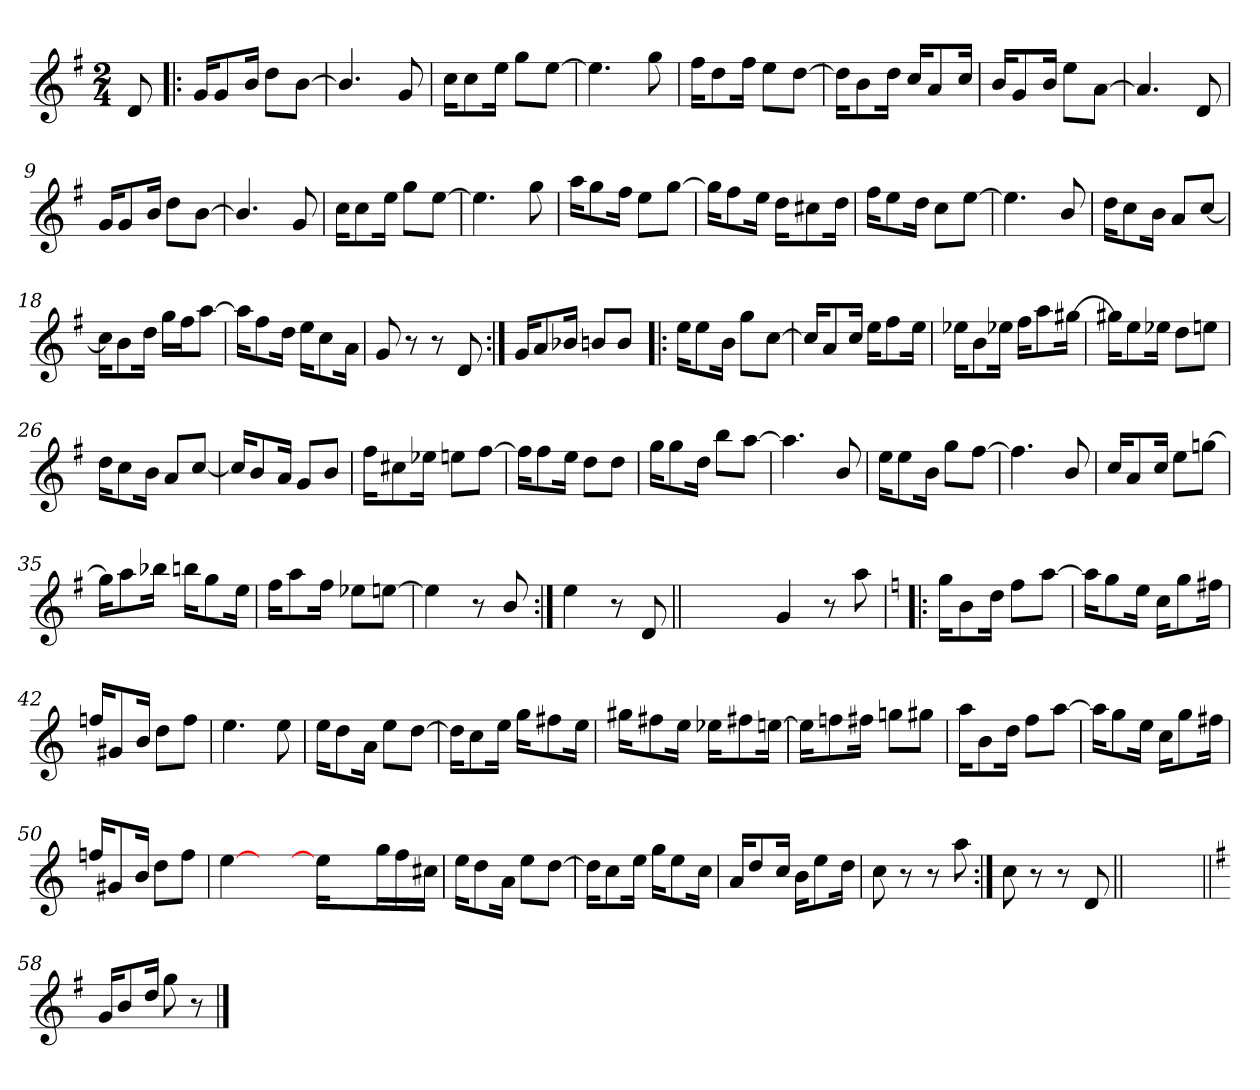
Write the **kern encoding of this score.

**kern
*part1
*staff1
*clefG2
*k[f#]
*G:
*M2/4
=
8d/
=1!|:
16g/KL
8g/
16b/Jk
8dd\L
[8b\J
=2
4.b/]
8g/
=3
16cc\KL
8cc\
16ee\Jk
8gg\L
[8ee\J
=4
4.ee\]
8gg\
!!LO:LB:g=z
=5
16ff#\KL
8dd\
16ff#\Jk
8ee\L
[8dd\J
=6
16dd\KL]
8b\
16dd\Jk
16cc/KL
8a/
16cc/Jk
=7
16b/KL
8g/
16b/Jk
8ee\L
[8a\J
=8
4.a/]
8d/
=9
16g/KL
8g/
16b/Jk
8dd\L
[8b\J
!!LO:LB:g=z
=10
4.b/]
8g/
=11
16cc\KL
8cc\
16ee\Jk
8gg\L
[8ee\J
=12
4.ee\]
8gg\
=13
16aa\KL
8gg\
16ff#\Jk
8ee\L
[8gg\J
=14
16gg\KL]
8ff#\
16ee\Jk
16dd\KL
8cc#X\
16dd\Jk
!!LO:LB:g=z
=15
16ff#\KL
8ee\
16dd\Jk
8cc\L
[8ee\J
=16
4.ee\]
8b/
=17
16dd\KL
8cc\
16b\Jk
8a/L
[8cc/J
=18
16cc\KL]
8b\
16dd\Jk
16gg\LL
16ff#\J
[8aa\J
=19
16aa\KL]
8ff#\
16dd\Jk
16ee\KL
8cc\
16a\Jk
!!LO:LB:g=z
=20
8g/
8r
8r
8d/
=21:|!
16g/KL
8a/
16b-X/Jk
8bn/L
8b/J
=22!|:
16ee\KL
8ee\
16b\Jk
8gg\L
[8cc\J
=23
16cc/KL]
8a/
16cc/Jk
16ee\KL
8ff#\
16ee\Jk
=24
16ee-X\KL
8b\
16ee-X\Jk
16ff#\KL
8aa\
[16gg#X\Jk
!!LO:LB:g=z
=25
16gg#X\KL]
8ee\
16ee-X\Jk
8dd\L
8een\J
=26
16dd\KL
8cc\
16b\Jk
8a/L
[8cc/J
=27
16cc/KL]
8b/
16a/Jk
8g/L
8b/J
=28
16ff#\KL
8cc#X\
16ee-X\Jk
8een\L
[8ff#\J
=29
16ff#\KL]
8ff#\
16ee\Jk
8dd\L
8dd\J
!!LO:LB:g=z
=30
16gg\KL
8gg\
16dd\Jk
8bb\L
[8aa\J
=31
4.aa\]
8b/
=32
16ee\KL
8ee\
16b\Jk
8gg\L
[8ff#\J
=33
4.ff#\]
8b/
=34
16cc/KL
8a/
16cc/Jk
8ee\L
[8ggn\J
!!LO:LB:g=z
=35
16gg\KL]
8aa\
16bb-X\Jk
16bbn\KL
8gg\
16ee\Jk
=36
16ff#\KL
8aa\
16ff#\Jk
8ee-X\L
[8een\J
=37
4ee\]
8r
8b/
=38:|!
4ee\
8r
8d/
=38X381||
2ryy
!!LO:LB:g=z
=39-
4g/
8r
8aa\
=40!|:
*k[]
*C:
16gg\KL
8b\
16dd\Jk
8ff\L
[8aa\J
=41
16aa\KL]
8gg\
16ee\Jk
16cc\KL
8gg\
16ff#X\Jk
=42
16ffn/KL
8g#X/
16b/Jk
8dd\L
8ff\J
=43
4.ee\
8ee\
!!LO:PB:g=z
=44
16ee\KL
8dd\
16a\Jk
8ee\L
[8dd\J
=45
16dd\KL]
8cc\
16ee\Jk
16gg\KL
8ff#X\
16ee\Jk
=46
16gg#X\KL
8ff#X\
16ee\Jk
16ee-X\KL
8ff#X\
[16een\Jk
=47
16ee\KL]
8ffn\
16ff#X\Jk
8ggn\L
8gg#X\J
=48
16aa\KL
8b\
16dd\Jk
8ff\L
[8aa\J
!!LO:LB:g=z
=49
16aa\KL]
8gg\
16ee\Jk
16cc\KL
8gg\
16ff#X\Jk
=50
16ffn/KL
8g#X/
16b/Jk
8dd\L
8ff\J
=51
[>4ee\
8ryy
8ryy
16ee\LL]
4ryy
16gg\
16ff\
16cc#X\JJ
=52
16ee\KL
8dd\
16a\Jk
8ee\L
[8dd\J
=53
16dd\KL]
8cc\
16ee\Jk
16gg\KL
8ee\
16cc\Jk
!!LO:LB:g=z
=54
16a/KL
8dd/
16cc/Jk
16b\KL
8ee\
16dd\Jk
=55
8cc\
8r
8r
8aa\
=56:|!
8cc\
8r
8r
8d/
=57||
2ryy
=58||
*k[f#]
*G:
16g/KL
8b/
16dd/Jk
8gg\
8r
==
*-
